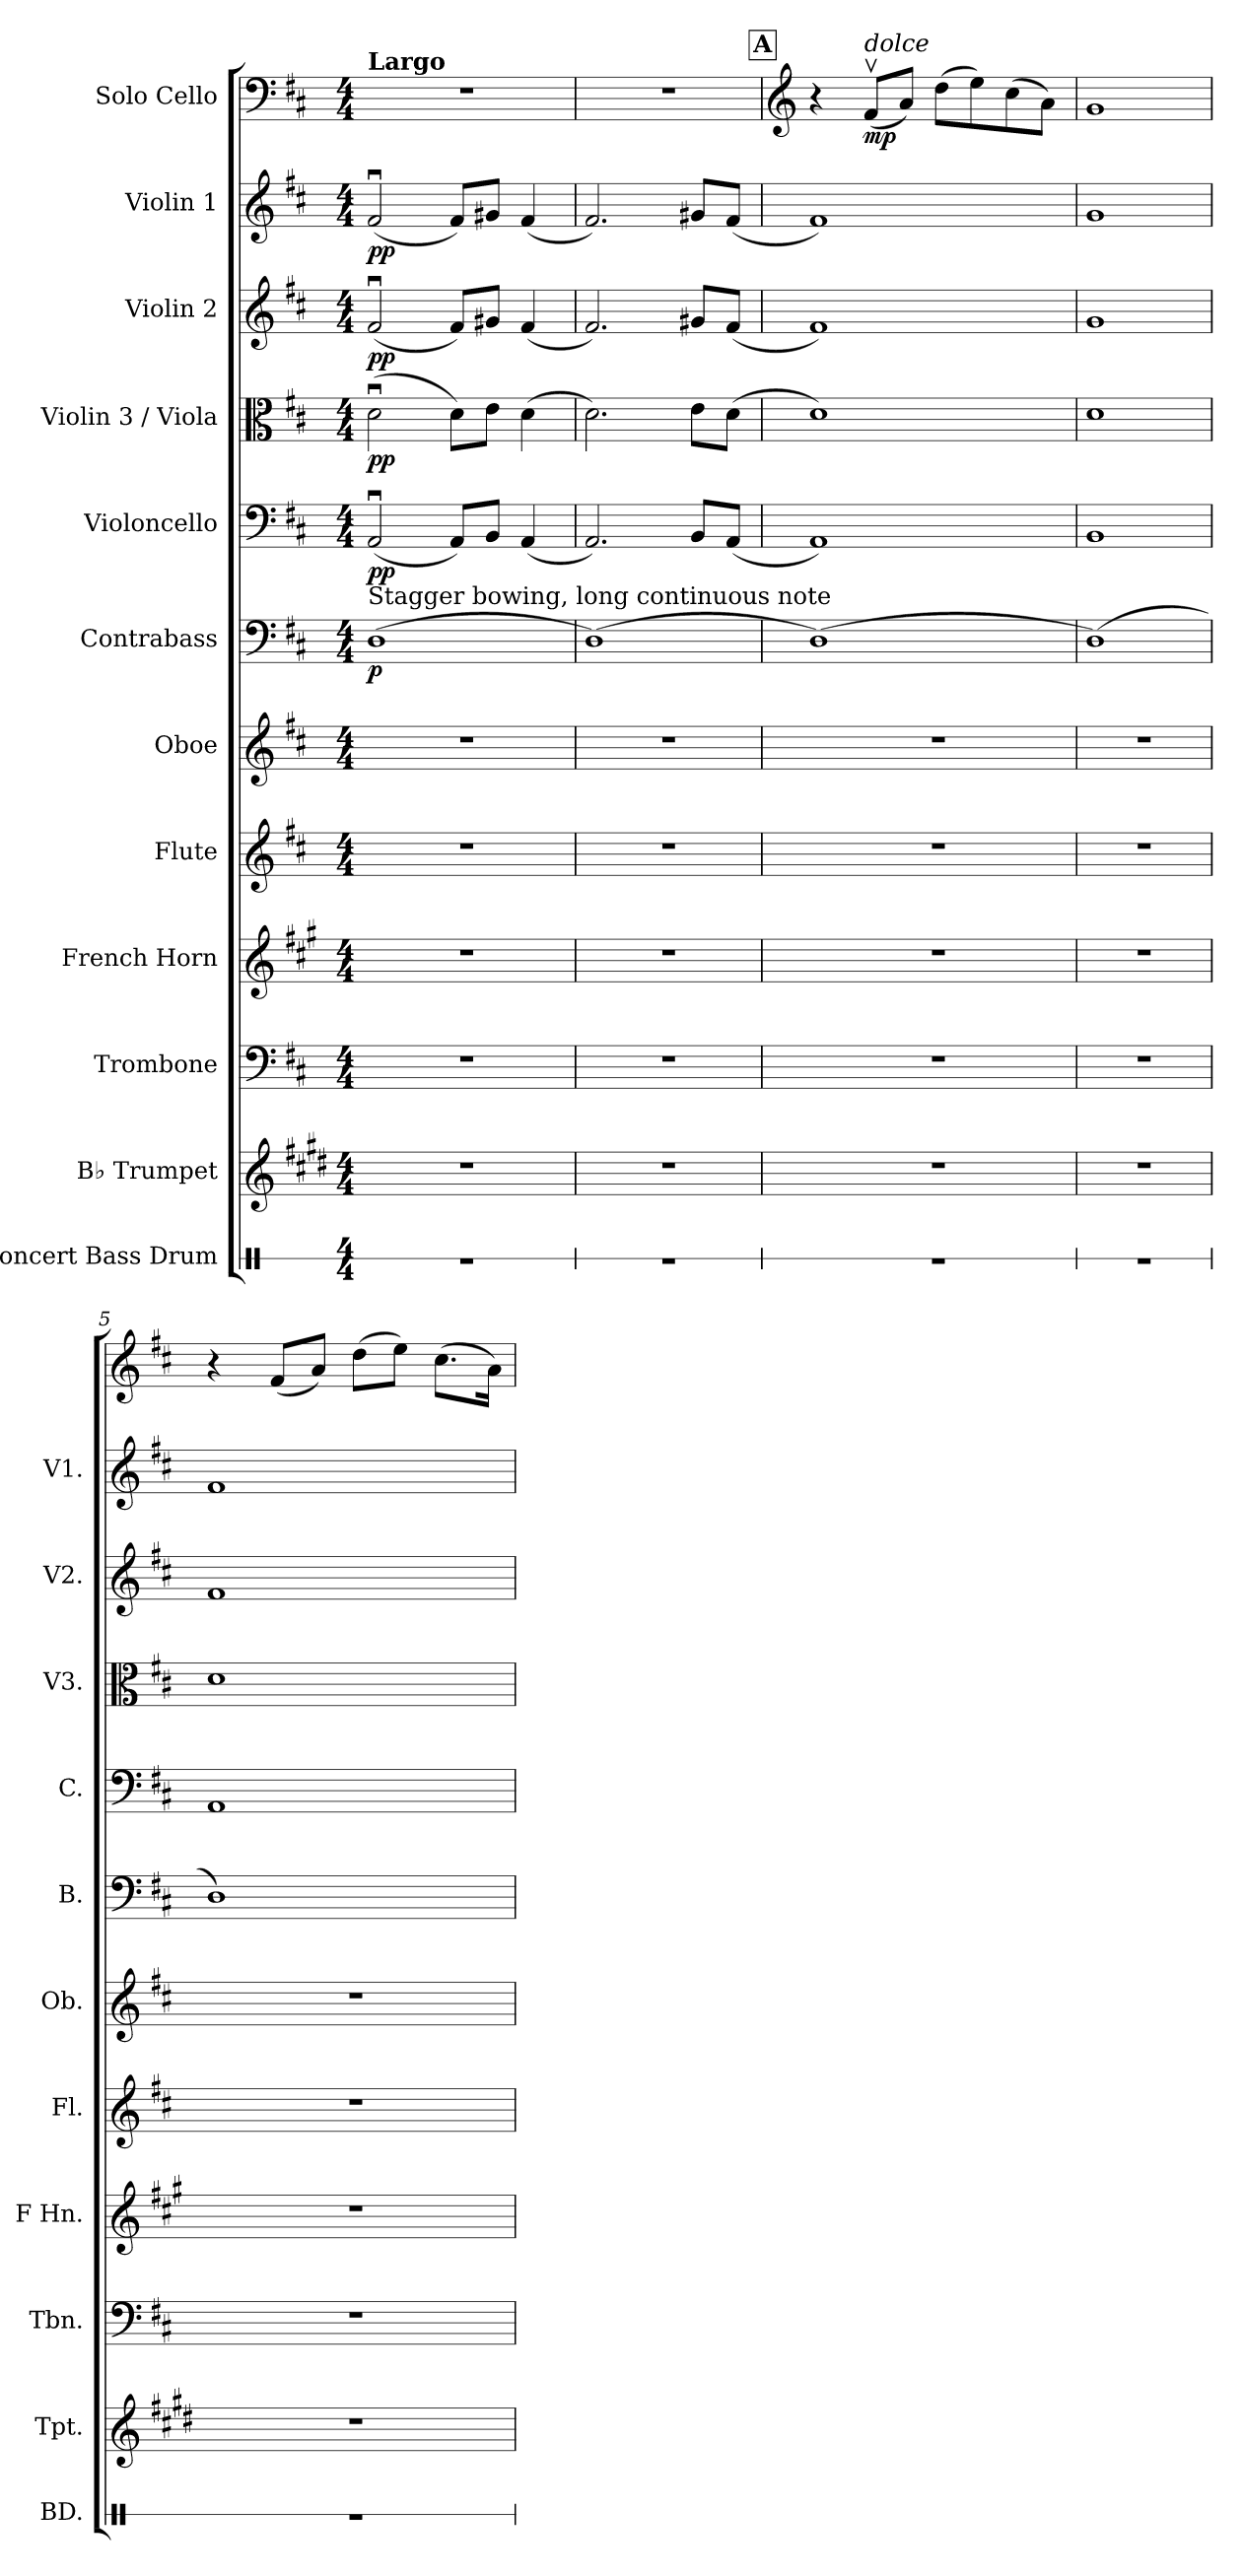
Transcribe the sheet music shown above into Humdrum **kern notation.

**kern	**kern	**kern	**kern	**kern	**kern	**kern	**dynam	**kern	**dynam	**kern	**dynam	**kern	**dynam	**kern	**dynam	**kern	**dynam
*part12	*part11	*part10	*part9	*part8	*part7	*part6	*part6	*part5	*part5	*part4	*part4	*part3	*part3	*part2	*part2	*part1	*part1
*staff12	*staff11	*staff10	*staff9	*staff8	*staff7	*staff6	*staff6	*staff5	*staff5	*staff4	*staff4	*staff3	*staff3	*staff2	*staff2	*staff1	*staff1
*I"Concert Bass Drum	*I"B♭ Trumpet	*I"Trombone	*I"French Horn	*I"Flute	*I"Oboe	*I"Contrabass	*	*I"Violoncello	*	*I"Violin 3 / Viola	*	*I"Violin 2	*	*I"Violin 1	*	*I"Solo Cello	*
*I'BD.	*I'Tpt.	*I'Tbn.	*I'F Hn.	*I'Fl.	*I'Ob.	*I'B.	*	*I'C.	*	*I'V3.	*	*I'V2.	*	*I'V1.	*	*	*
*stria1	*	*	*	*	*	*	*	*	*	*	*	*	*	*	*	*	*
*clefX	*clefG2	*clefF4	*clefG2	*clefG2	*clefG2	*clefF4	*	*clefF4	*	*clefC3	*	*clefG2	*	*clefG2	*	*clefF4	*
*	*ITrd1c2	*	*ITrd4c7	*	*	*ITrd7c12	*	*	*	*	*	*	*	*	*	*	*
*k[]	*k[f#c#]	*k[f#c#]	*k[f#c#]	*k[f#c#]	*k[f#c#]	*k[f#c#]	*	*k[f#c#]	*	*k[f#c#]	*	*k[f#c#]	*	*k[f#c#]	*	*k[f#c#]	*
*M4/4	*M4/4	*M4/4	*M4/4	*M4/4	*M4/4	*M4/4	*	*M4/4	*	*M4/4	*	*M4/4	*	*M4/4	*	*M4/4	*
=1	=1	=1	=1	=1	=1	=1	=1	=1	=1	=1	=1	=1	=1	=1	=1	=1	=1
!	!	!	!	!	!	!	!	!	!	!	!	!	!	!	!	!LO:TX:a:B:t=Largo	!
!	!	!	!	!	!	!LO:TX:a:t=Stagger bowing, long continuous note	!	!	!	!	!	!	!	!	!	!	!
!	!	!	!	!	!	!	!LO:DY:b	!	!LO:DY:b	!	!LO:DY:b	!	!LO:DY:b	!	!LO:DY:b	!	!
1r	1r	1r	1r	1r	1r	(>1DD	p	(<2AAu/	pp	(>2du\	pp	(<2f#u/	pp	(<2f#u/	pp	1r	.
.	.	.	.	.	.	.	.	8AA/L)	.	8d\L)	.	8f#/L)	.	8f#/L)	.	.	.
.	.	.	.	.	.	.	.	8BB/J	.	8e\J	.	8g#X/J	.	8g#X/J	.	.	.
.	.	.	.	.	.	.	.	(<4AA/	.	(>4d\	.	(<4f#/	.	(<4f#/	.	.	.
=2	=2	=2	=2	=2	=2	=2	=2	=2	=2	=2	=2	=2	=2	=2	=2	=2	=2
1r	1r	1r	1r	1r	1r	(>1DD)	.	2.AA/)	.	2.d\)	.	2.f#/)	.	2.f#/)	.	1r	.
.	.	.	.	.	.	.	.	8BB/L	.	8e\L	.	8g#X/L	.	8g#X/L	.	.	.
.	.	.	.	.	.	.	.	(<8AA/J	.	(>8d\J	.	(<8f#/J	.	(<8f#/J	.	.	.
!!LO:REH:place=s1:a:B:fs=14:t=A
=3	=3	=3	=3	=3	=3	=3	=3	=3	=3	=3	=3	=3	=3	=3	=3	=3	=3
*	*	*	*	*	*	*	*	*	*	*	*	*	*	*	*	*clefG2	*
1r	1r	1r	1r	1r	1r	(>1DD)	.	1AA)	.	1d)	.	1f#)	.	1f#)	.	4r	.
!	!	!	!	!	!	!	!	!	!	!	!	!	!	!	!	!LO:TX:a:i:t=dolce	!
!	!	!	!	!	!	!	!	!	!	!	!	!	!	!	!	!	!LO:DY:b
.	.	.	.	.	.	.	.	.	.	.	.	.	.	.	.	(<8f#v/L	mp
.	.	.	.	.	.	.	.	.	.	.	.	.	.	.	.	8a/J)	.
.	.	.	.	.	.	.	.	.	.	.	.	.	.	.	.	(>8dd\L	.
.	.	.	.	.	.	.	.	.	.	.	.	.	.	.	.	8ee\)	.
.	.	.	.	.	.	.	.	.	.	.	.	.	.	.	.	(>8cc#\	.
.	.	.	.	.	.	.	.	.	.	.	.	.	.	.	.	8a\J)	.
=4	=4	=4	=4	=4	=4	=4	=4	=4	=4	=4	=4	=4	=4	=4	=4	=4	=4
1r	1r	1r	1r	1r	1r	(>1DD)	.	1BB	.	1d	.	1g	.	1g	.	1g	.
=5	=5	=5	=5	=5	=5	=5	=5	=5	=5	=5	=5	=5	=5	=5	=5	=5	=5
1r	1r	1r	1r	1r	1r	1DD)	.	1AA	.	1d	.	1f#	.	1f#	.	4r	.
.	.	.	.	.	.	.	.	.	.	.	.	.	.	.	.	(<8f#/L	.
.	.	.	.	.	.	.	.	.	.	.	.	.	.	.	.	8a/J)	.
.	.	.	.	.	.	.	.	.	.	.	.	.	.	.	.	(>8dd\L	.
.	.	.	.	.	.	.	.	.	.	.	.	.	.	.	.	8ee\J)	.
.	.	.	.	.	.	.	.	.	.	.	.	.	.	.	.	(>8.cc#\L	.
.	.	.	.	.	.	.	.	.	.	.	.	.	.	.	.	16a\Jk)	.
=	=	=	=	=	=	=	=	=	=	=	=	=	=	=	=	=	=
*-	*-	*-	*-	*-	*-	*-	*-	*-	*-	*-	*-	*-	*-	*-	*-	*-	*-
